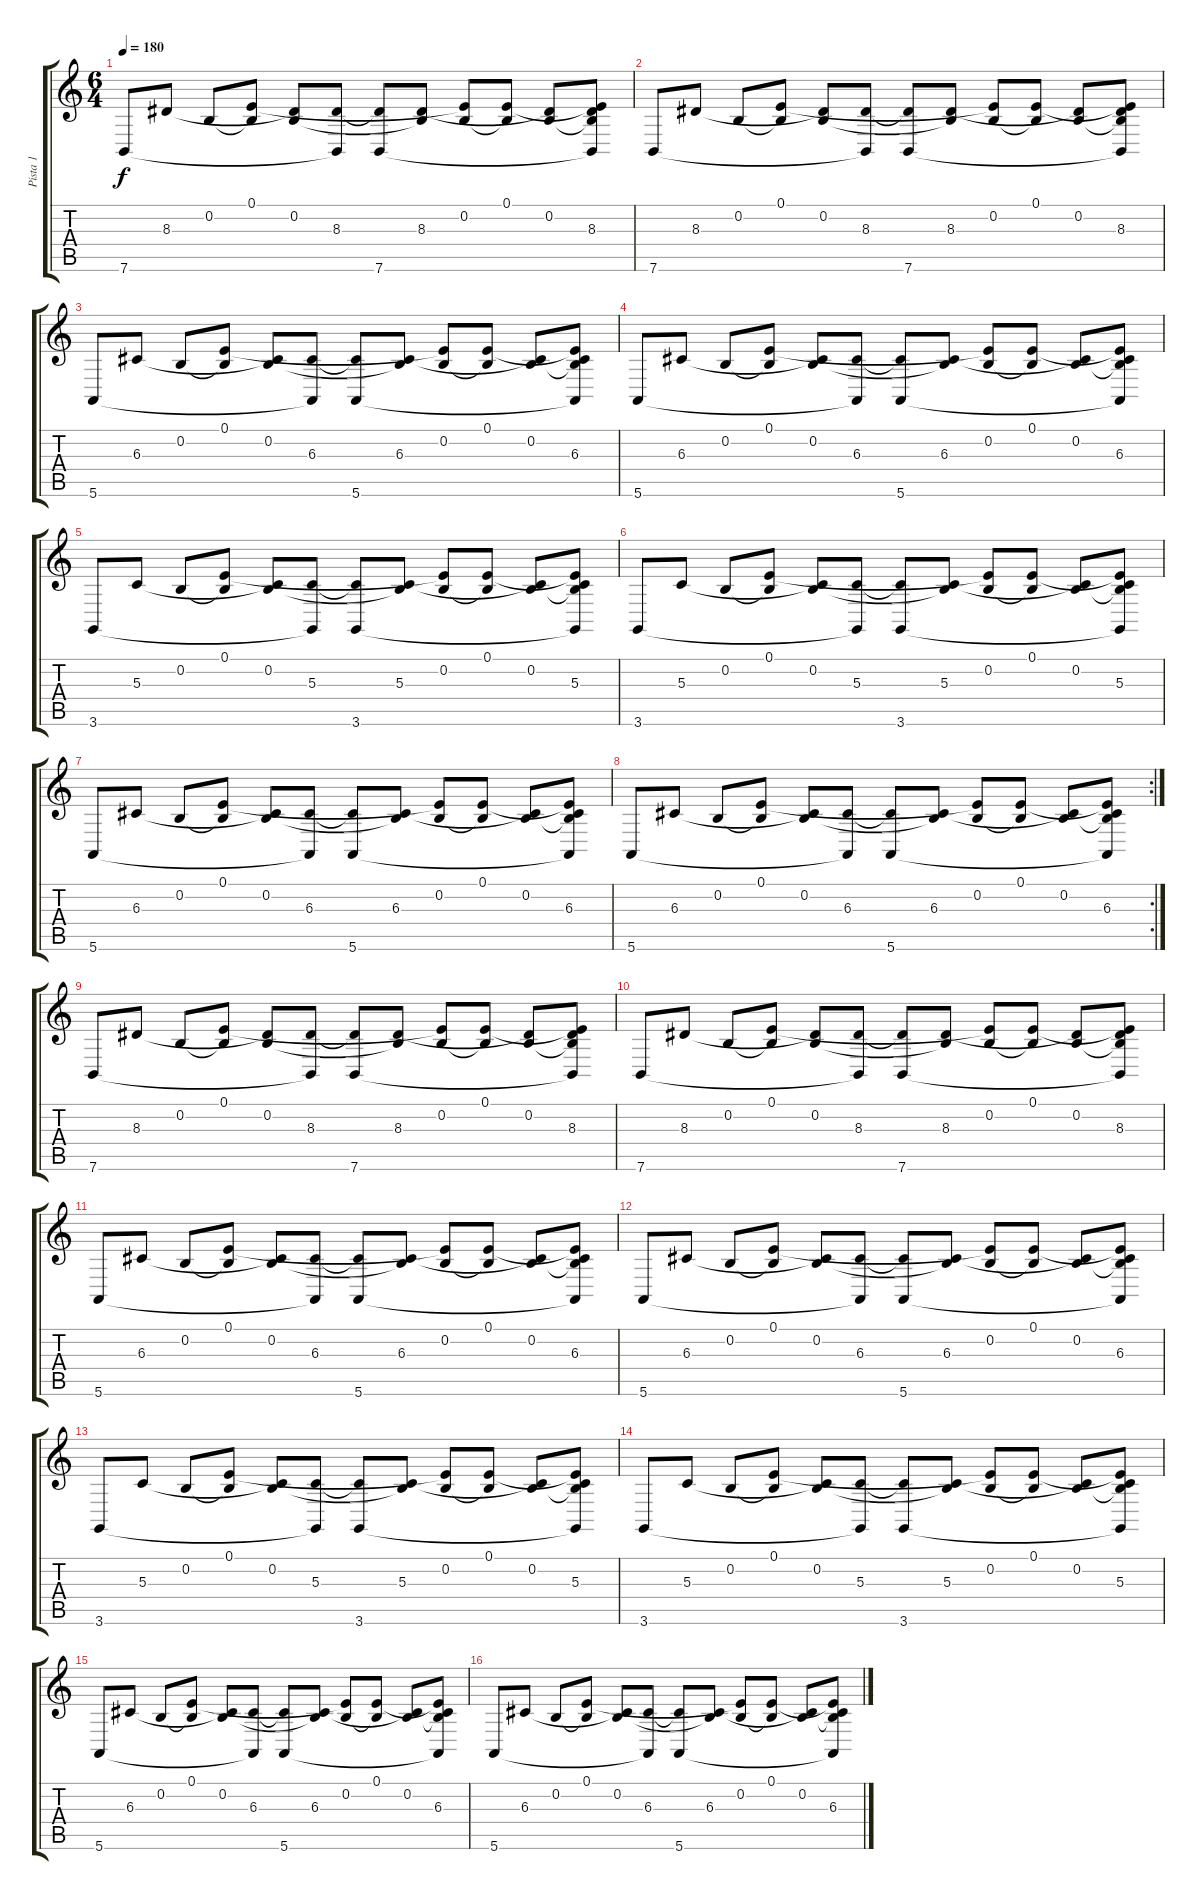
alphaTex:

\track ("Pista 1" "Pista 1") {instrument orchestralharp}
\staff {score tabs}
\tuning (E4 B3 G3 D3 A2 E2) {hide}
\ts (6 4)
\tempo 180
\clef g2
\ks c
7.6.8{dy f} 8.3.8 0.2.8 (0.1 0.2{t}).8 (0.2 8.3{t}).8 (8.3 7.6{t}).8 (8.3{t} 7.6).8 (0.2{t} 8.3).8 (0.1{t} 0.2).8 (0.1 0.2{t}).8 (0.2 8.3{t}).8 (0.1{t} 0.2{t} 8.3 7.6{t}).8 |
7.6.8 8.3.8 0.2.8 (0.1 0.2{t}).8 (0.2 8.3{t}).8 (8.3 7.6{t}).8 (8.3{t} 7.6).8 (0.2{t} 8.3).8 (0.1{t} 0.2).8 (0.1 0.2{t}).8 (0.2 8.3{t}).8 (0.1{t} 0.2{t} 8.3 7.6{t}).8 |
5.6.8 6.3.8 0.2.8 (0.1 0.2{t}).8 (0.2 6.3{t}).8 (6.3 5.6{t}).8 (6.3{t} 5.6).8 (0.2{t} 6.3).8 (0.1{t} 0.2).8 (0.1 0.2{t}).8 (0.2 6.3{t}).8 (0.1{t} 0.2{t} 6.3 5.6{t}).8 |
5.6.8 6.3.8 0.2.8 (0.1 0.2{t}).8 (0.2 6.3{t}).8 (6.3 5.6{t}).8 (6.3{t} 5.6).8 (0.2{t} 6.3).8 (0.1{t} 0.2).8 (0.1 0.2{t}).8 (0.2 6.3{t}).8 (0.1{t} 0.2{t} 6.3 5.6{t}).8 |
3.6.8 5.3.8 0.2.8 (0.1 0.2{t}).8 (0.2 5.3{t}).8 (5.3 3.6{t}).8 (5.3{t} 3.6).8 (0.2{t} 5.3).8 (0.1{t} 0.2).8 (0.1 0.2{t}).8 (0.2 5.3{t}).8 (0.1{t} 0.2{t} 5.3 3.6{t}).8 |
3.6.8 5.3.8 0.2.8 (0.1 0.2{t}).8 (0.2 5.3{t}).8 (5.3 3.6{t}).8 (5.3{t} 3.6).8 (0.2{t} 5.3).8 (0.1{t} 0.2).8 (0.1 0.2{t}).8 (0.2 5.3{t}).8 (0.1{t} 0.2{t} 5.3 3.6{t}).8 |
5.6.8 6.3.8 0.2.8 (0.1 0.2{t}).8 (0.2 6.3{t}).8 (6.3 5.6{t}).8 (6.3{t} 5.6).8 (0.2{t} 6.3).8 (0.1{t} 0.2).8 (0.1 0.2{t}).8 (0.2 6.3{t}).8 (0.1{t} 0.2{t} 6.3 5.6{t}).8 |
\rc 2
5.6.8 6.3.8 0.2.8 (0.1 0.2{t}).8 (0.2 6.3{t}).8 (6.3 5.6{t}).8 (6.3{t} 5.6).8 (0.2{t} 6.3).8 (0.1{t} 0.2).8 (0.1 0.2{t}).8 (0.2 6.3{t}).8 (0.1{t} 0.2{t} 6.3 5.6{t}).8 |
7.6.8 8.3.8 0.2.8 (0.1 0.2{t}).8 (0.2 8.3{t}).8 (8.3 7.6{t}).8 (8.3{t} 7.6).8 (0.2{t} 8.3).8 (0.1{t} 0.2).8 (0.1 0.2{t}).8 (0.2 8.3{t}).8 (0.1{t} 0.2{t} 8.3 7.6{t}).8 |
7.6.8 8.3.8 0.2.8 (0.1 0.2{t}).8 (0.2 8.3{t}).8 (8.3 7.6{t}).8 (8.3{t} 7.6).8 (0.2{t} 8.3).8 (0.1{t} 0.2).8 (0.1 0.2{t}).8 (0.2 8.3{t}).8 (0.1{t} 0.2{t} 8.3 7.6{t}).8 |
5.6.8 6.3.8 0.2.8 (0.1 0.2{t}).8 (0.2 6.3{t}).8 (6.3 5.6{t}).8 (6.3{t} 5.6).8 (0.2{t} 6.3).8 (0.1{t} 0.2).8 (0.1 0.2{t}).8 (0.2 6.3{t}).8 (0.1{t} 0.2{t} 6.3 5.6{t}).8 |
5.6.8 6.3.8 0.2.8 (0.1 0.2{t}).8 (0.2 6.3{t}).8 (6.3 5.6{t}).8 (6.3{t} 5.6).8 (0.2{t} 6.3).8 (0.1{t} 0.2).8 (0.1 0.2{t}).8 (0.2 6.3{t}).8 (0.1{t} 0.2{t} 6.3 5.6{t}).8 |
3.6.8 5.3.8 0.2.8 (0.1 0.2{t}).8 (0.2 5.3{t}).8 (5.3 3.6{t}).8 (5.3{t} 3.6).8 (0.2{t} 5.3).8 (0.1{t} 0.2).8 (0.1 0.2{t}).8 (0.2 5.3{t}).8 (0.1{t} 0.2{t} 5.3 3.6{t}).8 |
3.6.8 5.3.8 0.2.8 (0.1 0.2{t}).8 (0.2 5.3{t}).8 (5.3 3.6{t}).8 (5.3{t} 3.6).8 (0.2{t} 5.3).8 (0.1{t} 0.2).8 (0.1 0.2{t}).8 (0.2 5.3{t}).8 (0.1{t} 0.2{t} 5.3 3.6{t}).8 |
5.6.8 6.3.8 0.2.8 (0.1 0.2{t}).8 (0.2 6.3{t}).8 (6.3 5.6{t}).8 (6.3{t} 5.6).8 (0.2{t} 6.3).8 (0.1{t} 0.2).8 (0.1 0.2{t}).8 (0.2 6.3{t}).8 (0.1{t} 0.2{t} 6.3 5.6{t}).8 |
5.6.8 6.3.8 0.2.8 (0.1 0.2{t}).8 (0.2 6.3{t}).8 (6.3 5.6{t}).8 (6.3{t} 5.6).8 (0.2{t} 6.3).8 (0.1{t} 0.2).8 (0.1 0.2{t}).8 (0.2 6.3{t}).8 (0.1{t} 0.2{t} 6.3 5.6{t}).8
